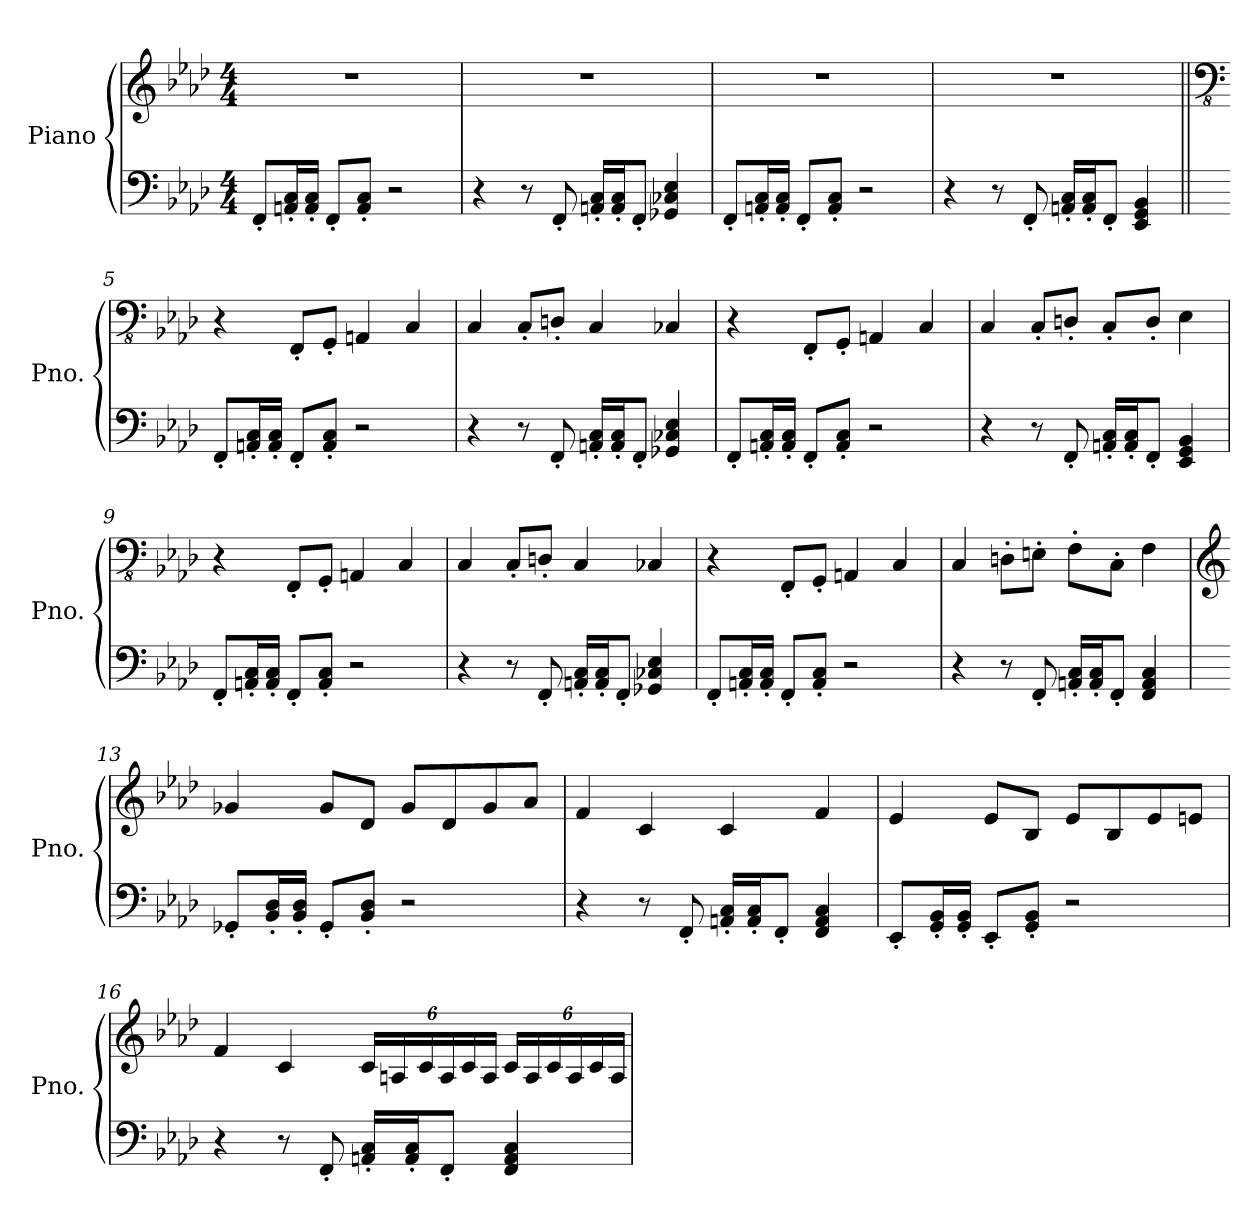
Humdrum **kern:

**kern	**kern
*part1	*part1
*staff2	*staff1
*I"Piano	*
*I'Pno.	*
*clefF4	*clefG2
*k[b-e-a-d-]	*k[b-e-a-d-]
*M4/4	*M4/4
*MM125	*MM125
=1	=1
8FF'/L	1r
16AAn/' 16C/'L	.
16AA/' 16C/'JJ	.
8FF'/L	.
8AA/' 8C/'J	.
2r	.
=2	=2
4r	1r
8r	.
8FF'/	.
16AAn/' 16C/'LL	.
16AA/' 16C/'J	.
8FF'/J	.
4GG-X/ 4C-X/ 4E-/	.
=3	=3
8FF'/L	1r
16AAn/' 16C/'L	.
16AA/' 16C/'JJ	.
8FF'/L	.
8AA/' 8C/'J	.
2r	.
=4	=4
4r	1r
8r	.
8FF'/	.
16AAn/' 16C/'LL	.
16AA/' 16C/'J	.
8FF'/J	.
4EE-/ 4GG/ 4BB-/	.
=5||	=5||
*	*clefFv4
8FF'/L	4r
16AAn/' 16C/'L	.
16AA/' 16C/'JJ	.
8FF'/L	8FFF'/L
8AA/' 8C/'J	8GGG'/J
2r	4AAAn/
.	4CC/
!!LO:LB:g=z
=6	=6
4r	4CC/
8r	8CC'/L
8FF'/	8DDn'/J
16AAn/' 16C/'LL	4CC/
16AA/' 16C/'J	.
8FF'/J	.
4GG-X/ 4C-X/ 4E-/	4CC-X/
=7	=7
8FF'/L	4r
16AAn/' 16C/'L	.
16AA/' 16C/'JJ	.
8FF'/L	8FFF'/L
8AA/' 8C/'J	8GGG'/J
2r	4AAAn/
.	4CC/
=8	=8
4r	4CC/
8r	8CC'/L
8FF'/	8DDn'/J
16AAn/' 16C/'LL	8CC'/L
16AA/' 16C/'J	.
8FF'/J	8DD'/J
4EE-/ 4GG/ 4BB-/	4EE-\
=9	=9
8FF'/L	4r
16AAn/' 16C/'L	.
16AA/' 16C/'JJ	.
8FF'/L	8FFF'/L
8AA/' 8C/'J	8GGG'/J
2r	4AAAn/
.	4CC/
!!LO:LB:g=z
=10	=10
4r	4CC/
8r	8CC'/L
8FF'/	8DDn'/J
16AAn/' 16C/'LL	4CC/
16AA/' 16C/'J	.
8FF'/J	.
4GG-X/ 4C-X/ 4E-/	4CC-X/
=11	=11
8FF'/L	4r
16AAn/' 16C/'L	.
16AA/' 16C/'JJ	.
8FF'/L	8FFF'/L
8AA/' 8C/'J	8GGG'/J
2r	4AAAn/
.	4CC/
=12	=12
4r	4CC/
8r	8DDn'\L
8FF'/	8EEn'\J
16AAn/' 16C/'LL	8FF'\L
16AA/' 16C/'J	.
8FF'/J	8CC'\J
4FF/ 4AA/ 4C/	4FF\
=13	=13
*	*clefG2
8GG-X'/L	4g-X/
16BB-/' 16D-/'L	.
16BB-/' 16D-/'JJ	.
8GG-'/L	8g-/L
8BB-/' 8D-/'J	8d-/J
2r	8g-/L
.	8d-/
.	8g-/
.	8a-/J
!!LO:LB:g=z
=14	=14
4r	4f/
8r	4c/
8FF'/	.
16AAn/' 16C/'LL	4c/
16AA/' 16C/'J	.
8FF'/J	.
4FF/ 4AA/ 4C/	4f/
=15	=15
8EE-'/L	4e-/
16GG/' 16BB-/'L	.
16GG/' 16BB-/'JJ	.
8EE-'/L	8e-/L
8GG/' 8BB-/'J	8B-/J
2r	8e-/L
.	8B-/
.	8e-/
.	8en/J
=16	=16
4r	4f/
8r	4c/
8FF'/	.
*	*Xbrackettup
16AAn/' 16C/'LL	24c/LL
.	24An/
16AA/' 16C/'J	.
.	24c/
8FF'/J	24A/
.	24c/
.	24A/JJ
4FF/ 4AA/ 4C/	24c/LL
.	24A/
.	24c/
.	24A/
.	24c/
.	24A/JJ
=	=
*-	*-
